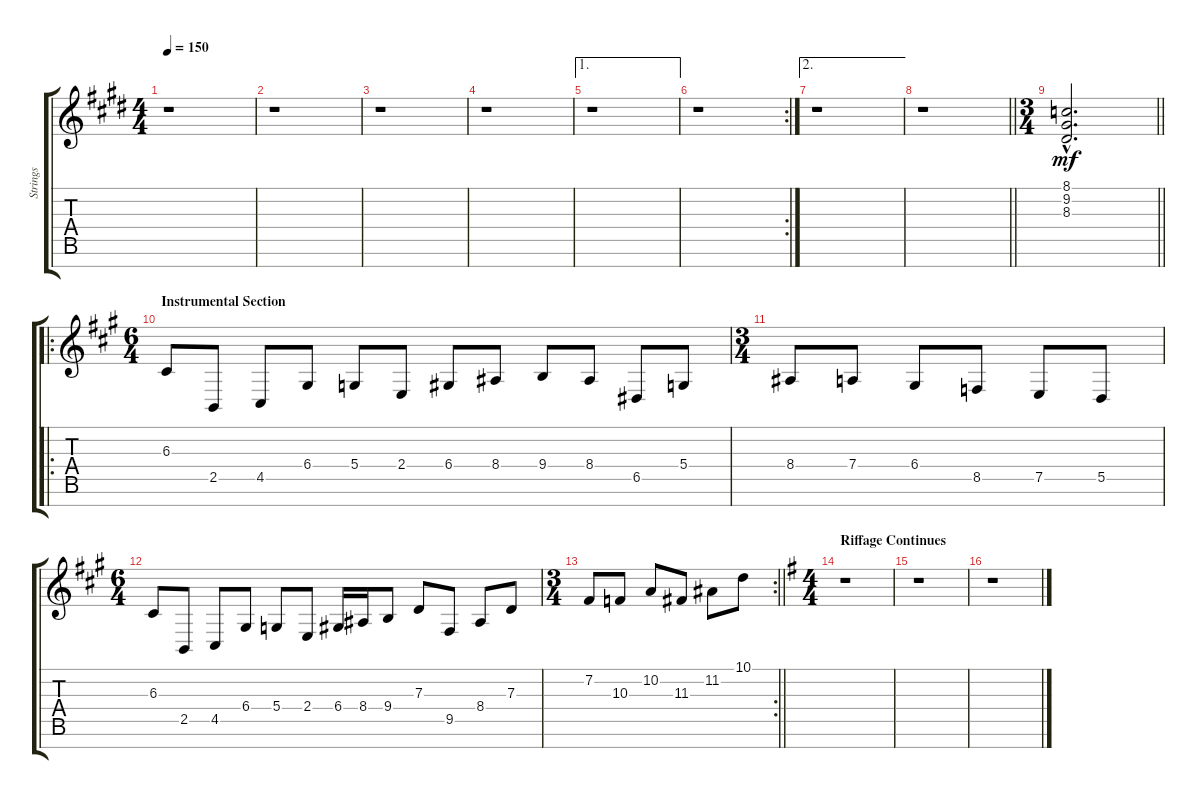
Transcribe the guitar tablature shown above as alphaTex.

\track ("Strings" "Strings") {instrument stringensemble1}
\staff {score tabs}
\tuning (E4 B3 G3 D3 A2 E2 B1) {hide}
\ts (4 4)
\tempo 150
\clef g2
\ks e
r.1{dy mf} |
r.1 |
r.1 |
r.1 |
\ae 1
r.1 |
\rc 2
r.1 |
\ae 2
r.1 |
\barLineRight lightlight
r.1 |
\ts (3 4)
\barLineRight lightlight
(8.1{hac} 9.2{hac} 8.3{hac}).2{d} |
\ro
\ts (6 4)
\section ("" "Instrumental Section")
\ks a
6.3.8 2.5.8 4.5.8 6.4.8 5.4.8 2.4.8 6.4.8 8.4.8 9.4.8 8.4.8 6.5.8 5.4.8 |
\ts (3 4)
8.4.8 7.4.8 6.4.8 8.5.8 7.5.8 5.5.8 |
\ts (6 4)
6.3.8 2.5.8 4.5.8 6.4.8 5.4.8 2.4.8 6.4.16 8.4.16 9.4.8 7.3.8 9.5.8 8.4.8 7.3.8 |
\rc 2
\ts (3 4)
\barLineRight lightlight
7.2.8 10.3.8 10.2.8 11.3.8 11.2.8 10.1.8 |
\ts (4 4)
\section ("" "Riffage Continues")
\ks g
r.1 |
r.1 |
r.1
